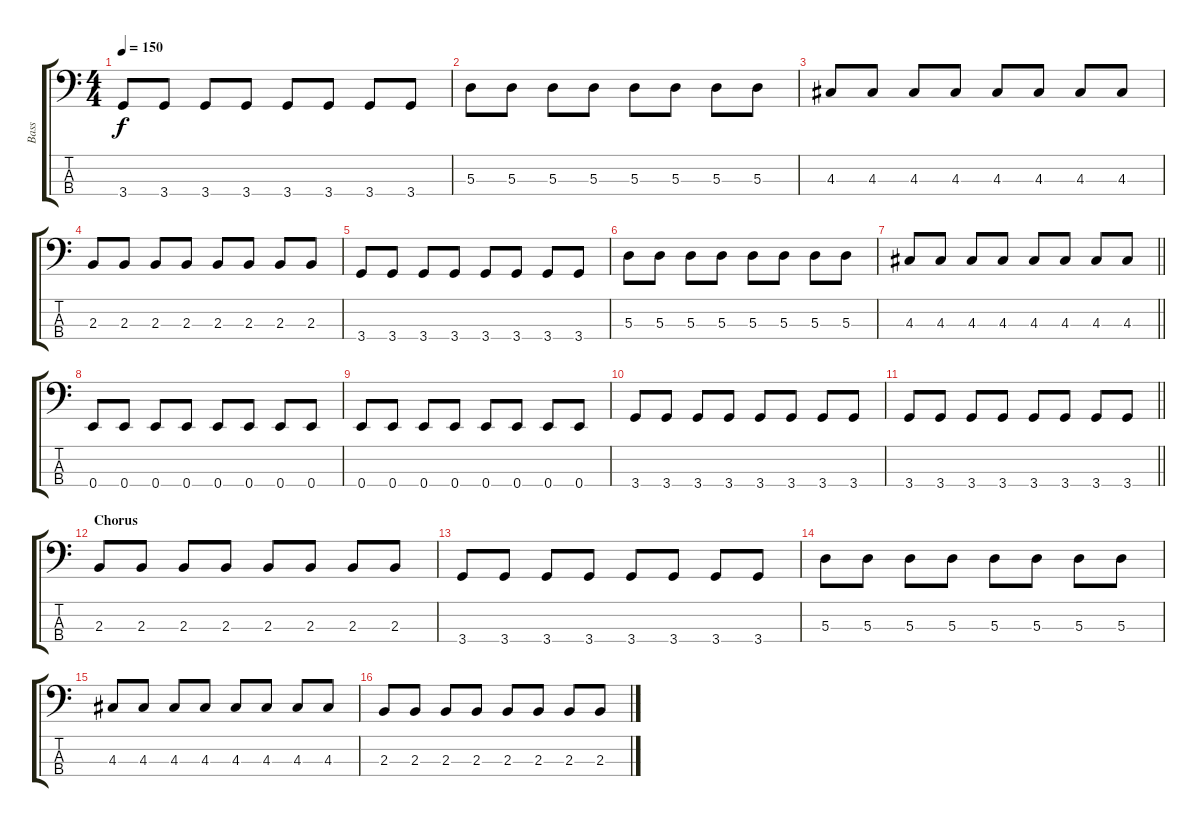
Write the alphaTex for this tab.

\track ("Bass" "Bass") {instrument electricbassfinger}
\staff {score tabs}
\tuning (G2 D2 A1 E1) {hide}
\ts (4 4)
\tempo 150
\clef f4
\ks c
3.4.8{dy f} 3.4.8 3.4.8 3.4.8 3.4.8 3.4.8 3.4.8 3.4.8 |
5.3.8 5.3.8 5.3.8 5.3.8 5.3.8 5.3.8 5.3.8 5.3.8 |
4.3.8 4.3.8 4.3.8 4.3.8 4.3.8 4.3.8 4.3.8 4.3.8 |
2.3.8 2.3.8 2.3.8 2.3.8 2.3.8 2.3.8 2.3.8 2.3.8 |
3.4.8 3.4.8 3.4.8 3.4.8 3.4.8 3.4.8 3.4.8 3.4.8 |
5.3.8 5.3.8 5.3.8 5.3.8 5.3.8 5.3.8 5.3.8 5.3.8 |
\barLineRight lightlight
4.3.8 4.3.8 4.3.8 4.3.8 4.3.8 4.3.8 4.3.8 4.3.8 |
0.4.8 0.4.8 0.4.8 0.4.8 0.4.8 0.4.8 0.4.8 0.4.8 |
0.4.8 0.4.8 0.4.8 0.4.8 0.4.8 0.4.8 0.4.8 0.4.8 |
3.4.8 3.4.8 3.4.8 3.4.8 3.4.8 3.4.8 3.4.8 3.4.8 |
\barLineRight lightlight
3.4.8 3.4.8 3.4.8 3.4.8 3.4.8 3.4.8 3.4.8 3.4.8 |
\section ("" "Chorus")
2.3.8 2.3.8 2.3.8 2.3.8 2.3.8 2.3.8 2.3.8 2.3.8 |
3.4.8 3.4.8 3.4.8 3.4.8 3.4.8 3.4.8 3.4.8 3.4.8 |
5.3.8 5.3.8 5.3.8 5.3.8 5.3.8 5.3.8 5.3.8 5.3.8 |
4.3.8 4.3.8 4.3.8 4.3.8 4.3.8 4.3.8 4.3.8 4.3.8 |
2.3.8 2.3.8 2.3.8 2.3.8 2.3.8 2.3.8 2.3.8 2.3.8
